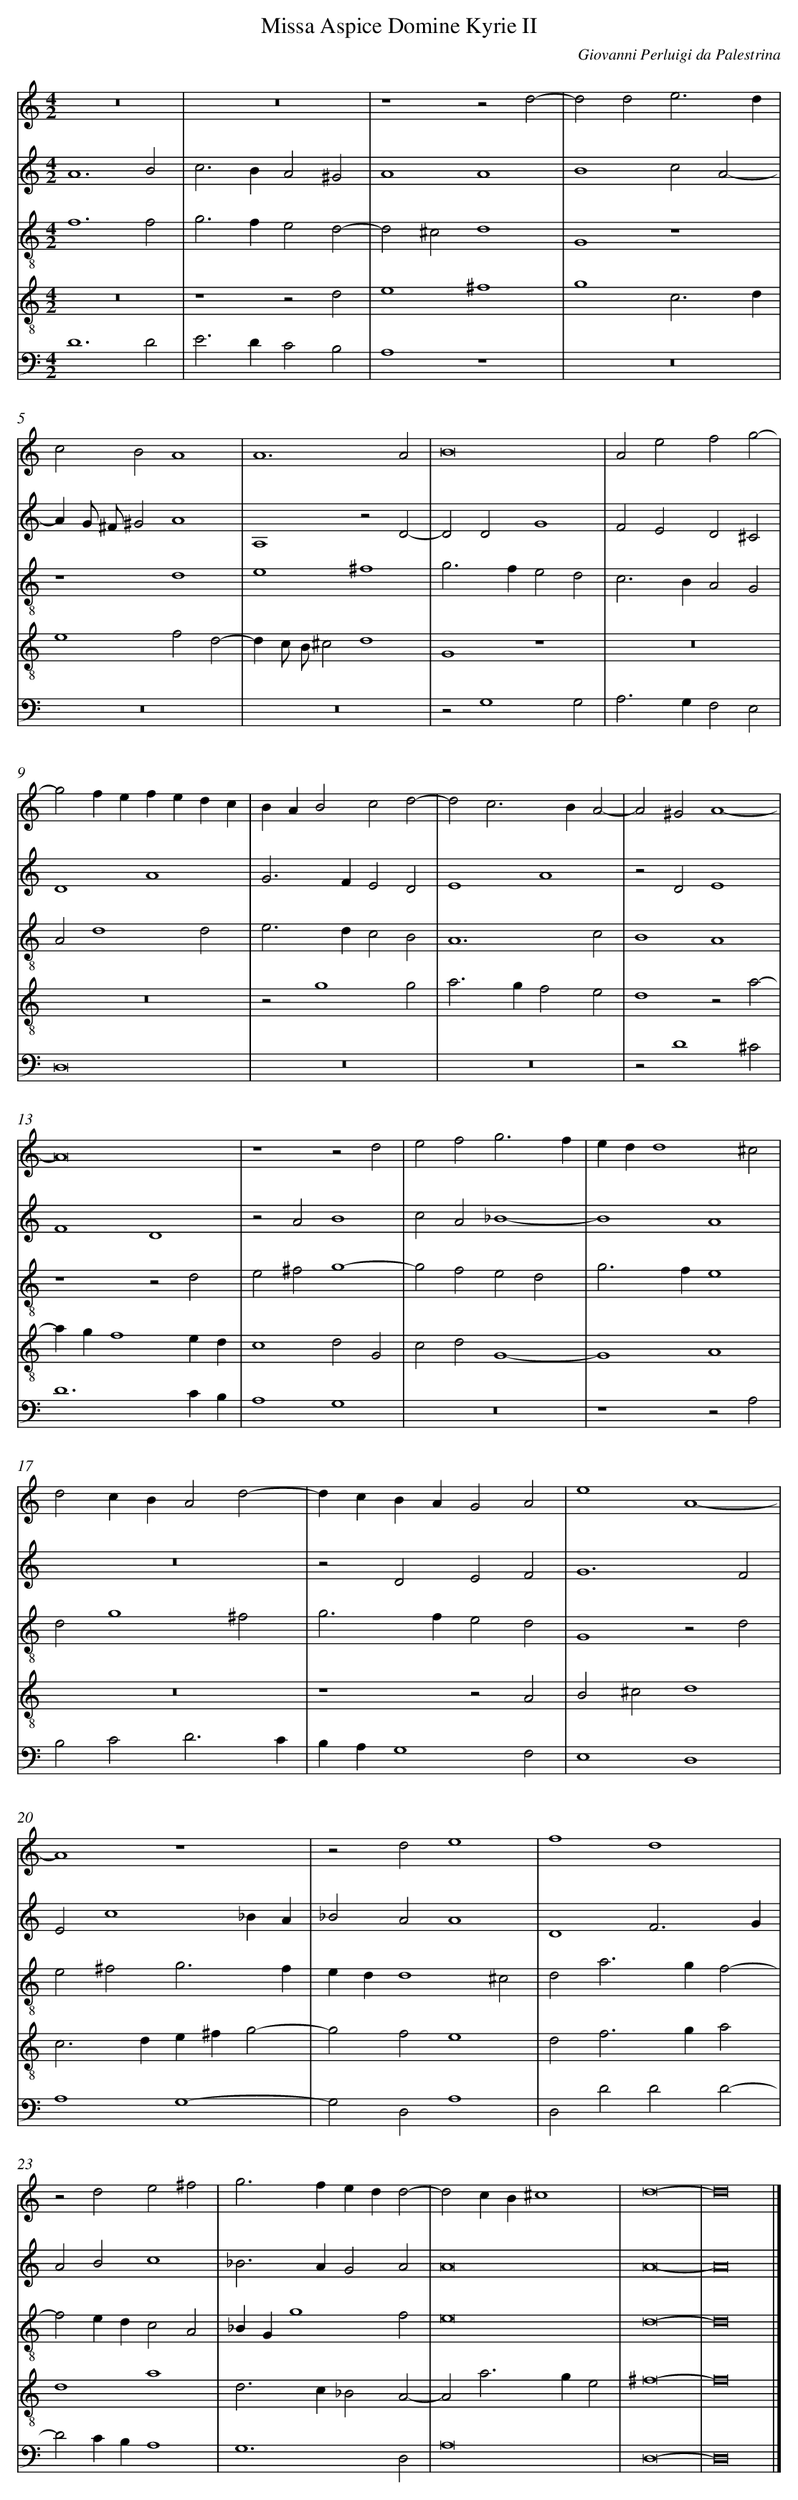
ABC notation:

X:1
T: Missa Aspice Domine Kyrie II
C: Giovanni Perluigi da Palestrina
L: 1/4
M: 4/2
V: 1 clef=treble
V: 2 clef=treble
V: 3 clef=treble-8
V: 4 clef=treble-8
V: 5 clef=bass
K: C
[V:1] z8 |
[V:2] A6B2 |
[V:3] f6f2 |
[V:4] z8 |
[V:5] D6D2 |
[V:1] z8 |
[V:2] c2>B2A2^G2 |
[V:3] g2>f2e2d2- |
[V:4] z4z2d2 |
[V:5] E2>D2C2B,2 |
[V:1] z4z2d2- |
[V:2] A4A4 |
[V:3] d2^c2d4 |
[V:4] e4^f4 |
[V:5] A,4z4 |
[V:1] d2d2e3d |
[V:2] B4c2A2- |
[V:3] G4z4 |
[V:4] g4c3d |
[V:5] z8 |
[V:1] c2B2A4 |
[V:2] AG/ ^F/^G2A4 |
[V:3] z4d4 |
[V:4] e4f2d2- |
[V:5] z8 |
[V:1] A6A2 |
[V:2] A,4z2D2- |
[V:3] e4^f4 |
[V:4] dc/ B/^c2d4 |
[V:5] z8 |
[V:1] B8 |
[V:2] D2D2G4 |
[V:3] g2>f2e2d2 |
[V:4] G4z4 |
[V:5] z2G,4G,2 |
[V:1] A2e2f2g2- |
[V:2] F2E2D2^C2 |
[V:3] c2>B2A2G2 |
[V:4] z8 |
[V:5] A,2>G,2F,2E,2 |
[V:1] g2fefedc |
[V:2] D4A4 |
[V:3] A2d4d2 |
[V:4] z8 |
[V:5] D,8 |
[V:1] BAB2c2d2- |
[V:2] G2>F2E2D2 |
[V:3] e2>d2c2B2 |
[V:4] z2g4g2 |
[V:5] z8 |
[V:1] d2c2>B2A2- |
[V:2] E4A4 |
[V:3] A6c2 |
[V:4] a2>g2f2e2 |
[V:5] z8 |
[V:1] A2^G2A4- |
[V:2] z2D2E4 |
[V:3] B4A4 |
[V:4] d4z2a2- |
[V:5] z2D4^C2 |
[V:1] A8 |
[V:2] F4D4 |
[V:3] z4z2d2 |
[V:4] agf4ed |
[V:5] D6CB, |
[V:1] z4z2d2 |
[V:2] z2A2B4 |
[V:3] e2^f2g4- |
[V:4] c4d2G2 |
[V:5] A,4G,4 |
[V:1] e2f2g3f |
[V:2] c2A2_B4- |
[V:3] g2f2e2d2 |
[V:4] c2d2G4- |
[V:5] z8 |
[V:1] edd4^c2 |
[V:2] B4A4 |
[V:3] g2>f2e4 |
[V:4] G4A4 |
[V:5] z4z2A,2 |
[V:1] d2cBA2d2- |
[V:2] z8 |
[V:3] d2g4^f2 |
[V:4] z8 |
[V:5] B,2C2D3C |
[V:1] dcBAG2A2 |
[V:2] z2D2E2F2 |
[V:3] g2>f2e2d2 |
[V:4] z4z2A2 |
[V:5] B,A,G,4F,2 |
[V:1] e4A4- |
[V:2] G6F2 |
[V:3] G4z2d2 |
[V:4] B2^c2d4 |
[V:5] E,4D,4 |
[V:1] A4z4 |
[V:2] E2c4_BA |
[V:3] e2^f2g3f |
[V:4] c2>d2e^fg2- |
[V:5] A,4G,4- |
[V:1] z2d2e4 |
[V:2] _B2A2A4 |
[V:3] edd4^c2 |
[V:4] g2f2e4 |
[V:5] G,2D,2A,4 |
[V:1] f4d4 |
[V:2] D4F3G |
[V:3] d2a2>g2f2- |
[V:4] d2f2>g2a2 |
[V:5] D,2D2D2D2- |
[V:1] z2d2e2^f2 |
[V:2] A2B2c4 |
[V:3] f2edc2A2 |
[V:4] d4a4 |
[V:5] D2CB,A,4 |
[V:1] g2>f2edd2- |
[V:2] _B2>A2G2A2 |
[V:3] _BGg4f2 |
[V:4] d2>c2_B2A2- |
[V:5] G,6D,2 |
[V:1] d2cB^c4 |
[V:2] A8 |
[V:3] e8 |
[V:4] A2a2>g2e2 |
[V:5] A,8 |
[V:1] d8- |
[V:2] A8- |
[V:3] d8- |
[V:4] ^f8- |
[V:5] D,8- |
[V:1] d8 |]
[V:2] A8 |]
[V:3] d8 |]
[V:4] f8 |]
[V:5] D,8 |]
